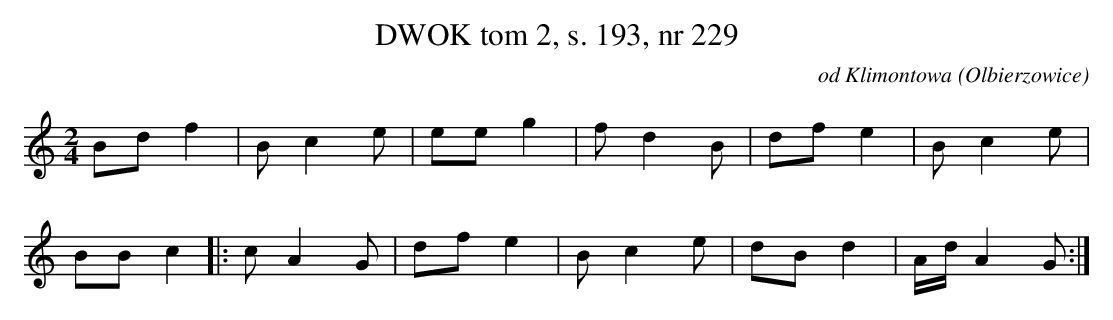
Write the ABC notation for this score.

X:1
T:DWOK tom 2, s. 193, nr 229
O:od Klimontowa (Olbierzowice)
L:1/16
M:2/4
K:C
B2d2 f4|B2c4e2|e2e2 g4|f2d4B2|d2f2 e4|B2c4e2|
B2B2 c4|:c2A4G2|d2f2 e4|B2c4e2|d2B2 d4|AdA4G2:|
